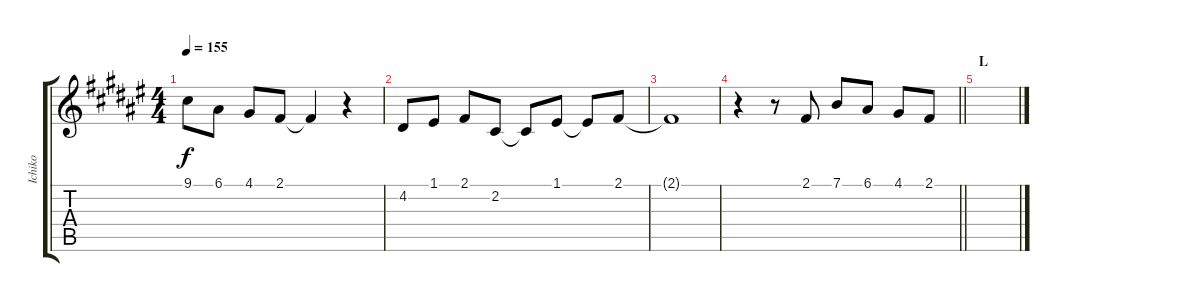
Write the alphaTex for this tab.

\track ("Ichiko" "Ichiko") {instrument sopranosax}
\staff {score tabs}
\tuning (E4 B3 G3 D3 A2 E2) {hide}
\ts (4 4)
\tempo 155
\clef g2
\ks f#
9.1{t}.8{dy f} 6.1.8 4.1.8 2.1.8 2.1{t}.4 r.4 |
4.2.8 1.1.8 2.1.8 2.2.8 2.2{t}.8 1.1.8 1.1{t}.8 2.1.8 |
2.1{t}.1 |
\barLineRight lightlight
r.4 r.8 2.1.8 7.1.8 6.1.8 4.1.8 2.1.8 |
\section ("" "L")
